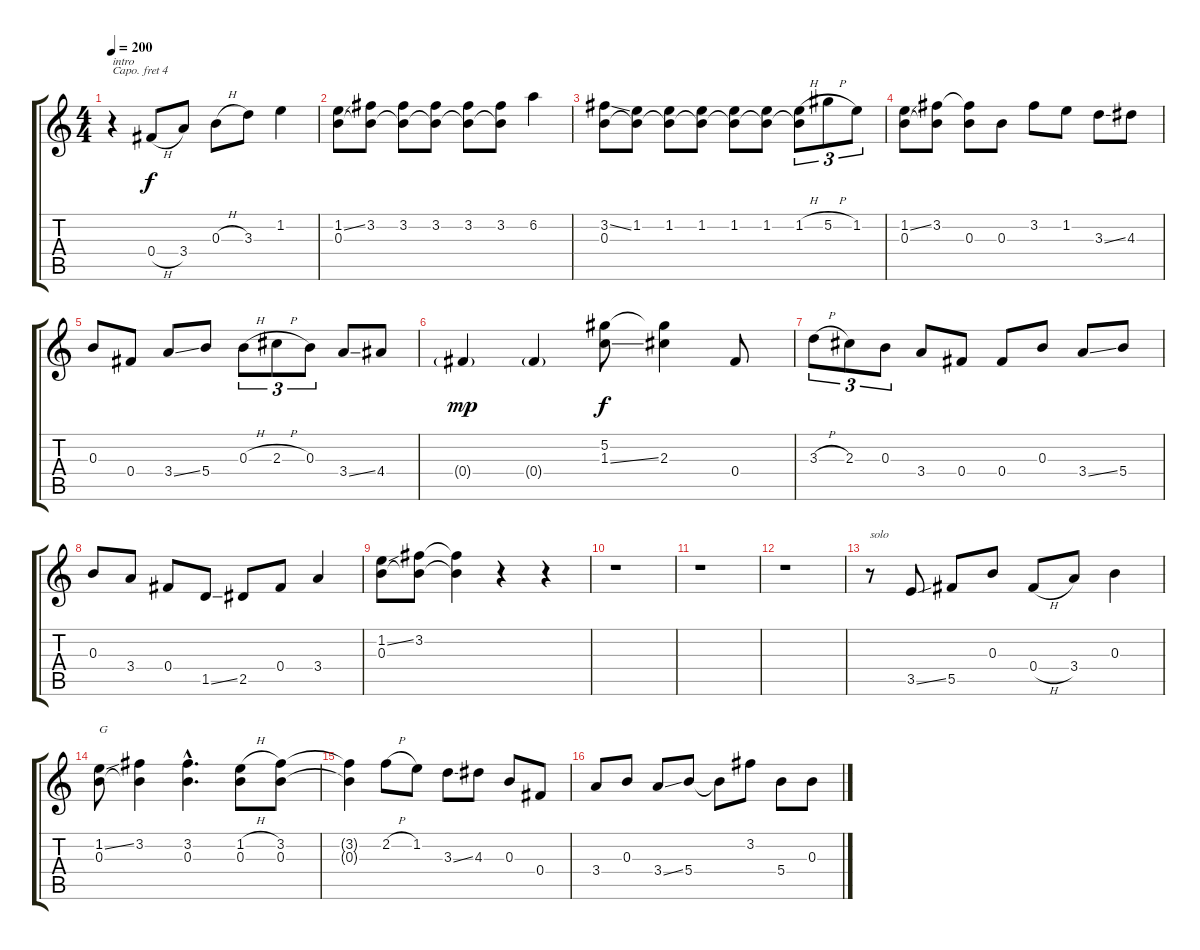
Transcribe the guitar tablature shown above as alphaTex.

\track "" {instrument acousticguitarnylon}
\staff {score tabs}
\capo 4
\tuning (E4 B3 G3 D3 A2 E2) {hide}
\ts (4 4)
\tempo 200
\clef g2
\ks c
r.4{txt "intro" dy f instrument acousticguitarnylon} 0.4{h}.8 3.4.8 0.3{h}.8 3.3.8 1.2.4 |
(1.2{ss} 0.3).8 (3.2 0.3{t}).8 (3.2 0.3{t}).8 (3.2 0.3{t}).8 (3.2 0.3{t}).8 (3.2 0.3{t}).8 6.2.4 |
(3.2{ss} 0.3).8 (1.2 0.3{t}).8 (1.2 0.3{t}).8 (1.2 0.3{t}).8 (1.2 0.3{t}).8 (1.2 0.3{t}).8 (1.2{h} 0.3{t}).8{tu (3 2)} 5.2{h}.8{tu (3 2)} 1.2.8{tu (3 2)} |
(1.2{ss} 0.3).8 (3.2 0.3{t}).8 (3.2{t} 0.3).8 0.3.8 3.2.8 1.2.8 3.3{ss}.8 4.3.8 |
0.3.8 0.4.8 3.4{ss}.8 5.4.8 0.3{h}.8{tu (3 2)} 2.3{h}.8{tu (3 2)} 0.3.8{tu (3 2)} 3.4{ss}.8 4.4.8 |
0.4{g}.4{dy mp} 0.4{g}.4 (5.2 1.3{ss}).8{dy f} (5.2{t} 2.3).4 0.4.8 |
3.3{h}.8{tu (3 2)} 2.3.8{tu (3 2)} 0.3.8{tu (3 2)} 3.4.8 0.4.8 0.4.8 0.3.8 3.4{ss}.8 5.4.8 |
0.3.8 3.4.8 0.4.8 1.5{ss}.8 2.5.8 0.4.8 3.4.4 |
(1.2{ss} 0.3).8 (3.2 0.3{t}).8 (3.2{t} 0.3{t}).4 r.4 r.4 |
r.1 |
r.1 |
r.1 |
r.8{txt "solo"} 3.5{ss}.8 5.5.8 0.3.8 0.4{h}.8 3.4.8 0.3.4 |
(1.2{ss} 0.3).8{txt "G"} (3.2 0.3{t}).4 (3.2{hac} 0.3{hac}).4{d} (1.2{h} 0.3).8 (3.2 0.3).8 |
(3.2{t} 0.3{t}).4 2.2{h}.8 1.2.8 3.3{ss}.8 4.3.8 0.3.8 0.4.8 |
3.4.8 0.3.8 3.4{ss}.8 5.4.8 5.4{t}.8 3.2.8 5.4.8 0.3.8
